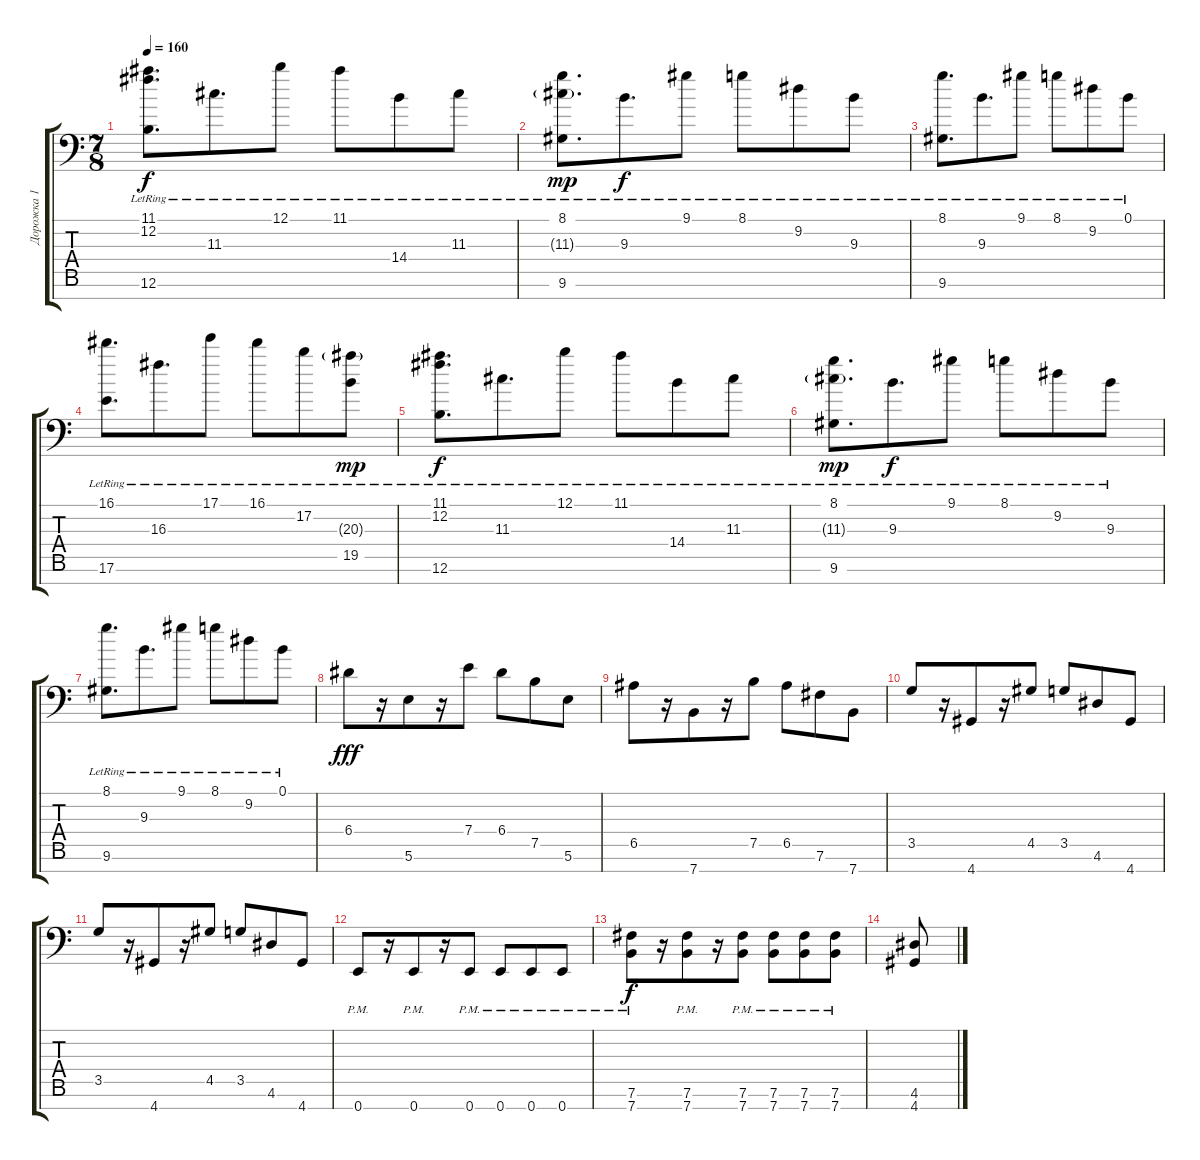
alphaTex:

\track ("Дорожка 1" "Дорожка 1") {instrument electricguitarjazz}
\staff {score tabs}
\tuning (B3 Gb3 D3 A2 E2 B1 E1) {hide}
\ts (7 8)
\tempo 160
\clef f4
\ks c
(11.1{lr} 12.2{lr} 12.6{lr}).8{d dy f} 11.3{lr}.8{d} 12.1{lr}.8 11.1{lr}.8 14.4{lr}.8 11.3{lr}.8 |
(8.1{lr} 11.3{g lr} 9.6{lr}).8{d dy mp} 9.3{lr}.8{d dy f} 9.1{lr}.8 8.1{lr}.8 9.2{lr}.8 9.3{lr}.8 |
(8.1{lr} 9.6{lr}).8{d} 9.3{lr}.8{d} 9.1{lr}.8 8.1{lr}.8 9.2{lr}.8 0.1{lr}.8 |
(16.1{lr} 17.6{lr}).8{d} 16.3{lr}.8{d} 17.1{lr}.8 16.1{lr}.8 17.2{lr}.8 (20.3{g lr} 19.5{lr}).8{dy mp} |
(11.1{lr} 12.2{lr} 12.6{lr}).8{d dy f} 11.3{lr}.8{d} 12.1{lr}.8 11.1{lr}.8 14.4{lr}.8 11.3{lr}.8 |
(8.1{lr} 11.3{g lr} 9.6{lr}).8{d dy mp} 9.3{lr}.8{d dy f} 9.1{lr}.8 8.1{lr}.8 9.2{lr}.8 9.3{lr}.8 |
(8.1{lr} 9.6{lr}).8{d} 9.3{lr}.8{d} 9.1{lr}.8 8.1{lr}.8 9.2{lr}.8 0.1{lr}.8 |
6.4.8{dy fff instrument distortionguitar} r.16 5.6.8 r.16 7.4.8 6.4.8 7.5.8 5.6.8 |
6.5.8 r.16 7.7.8 r.16 7.5.8 6.5.8 7.6.8 7.7.8 |
3.5.8 r.16 4.7.8 r.16 4.5.8 3.5.8 4.6.8 4.7.8 |
3.5.8 r.16 4.7.8 r.16 4.5.8 3.5.8 4.6.8 4.7.8 |
0.7{pm}.8 r.16 0.7{pm}.8 r.16 0.7{pm}.8 0.7{pm}.8 0.7{pm}.8 0.7{pm}.8 |
(7.6{pm} 7.7{pm}).8{dy f} r.16 (7.6{pm} 7.7{pm}).8 r.16 (7.6{pm} 7.7{pm}).8 (7.6{pm} 7.7{pm}).8 (7.6{pm} 7.7{pm}).8 (7.6{pm} 7.7{pm}).8 |
(4.6 4.7).8
